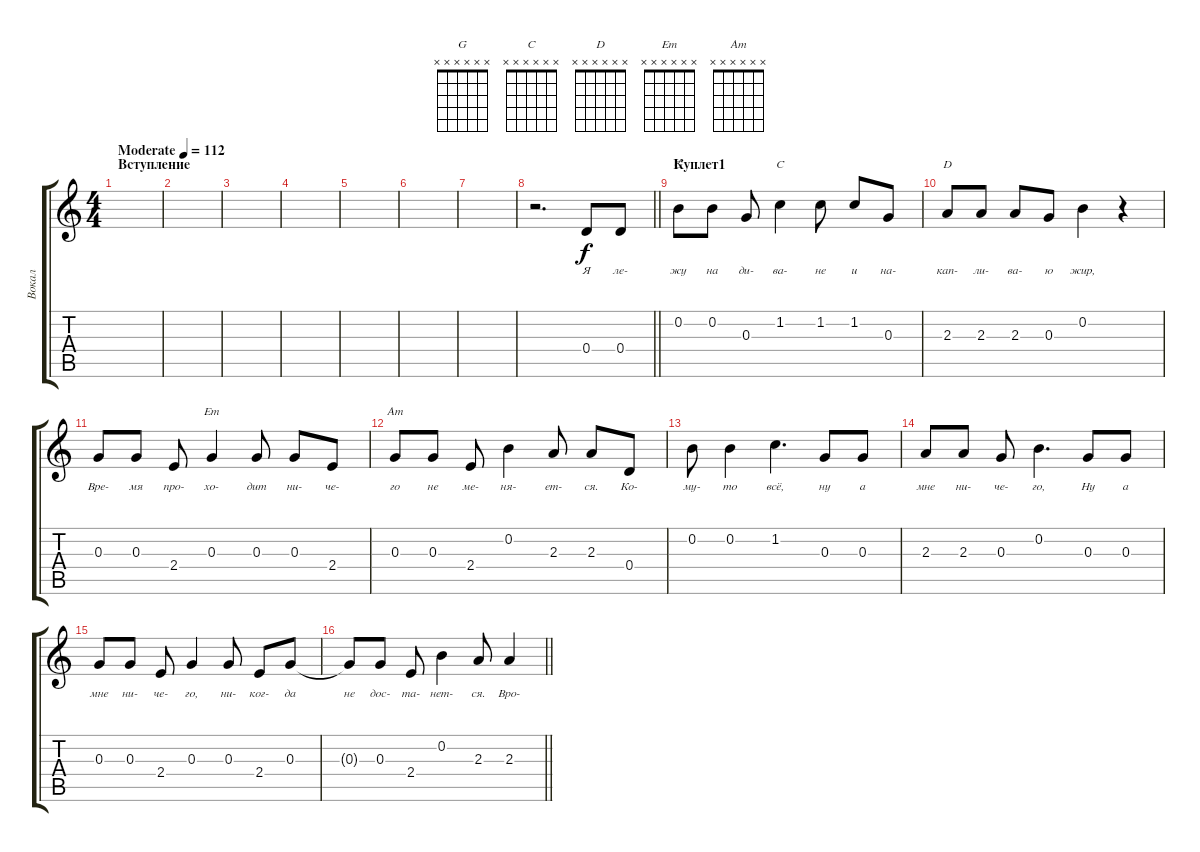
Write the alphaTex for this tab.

\track ("Вокал" "Вокал") {instrument overdrivenguitar}
\staff {score tabs}
\tuning (E4 B3 G3 D3 A2 E2) {hide}
\chord ("G" x x x x x x)
\chord ("C" x x x x x x)
\chord ("D" x x x x x x)
\chord ("Em" x x x x x x)
\chord ("Am" x x x x x x)
\ts (4 4)
\section ("" "Вступление")
\tempo (112 "Moderate")
\clef g2
\ks c
|
|
|
|
|
|
|
\barLineRight lightlight
r.2{d} 0.4.8{lyrics (0 "Я") lyrics (1 "") lyrics (2 "") lyrics (3 "") lyrics (4 "")} 0.4.8{lyrics (0 "ле-") lyrics (1 "") lyrics (2 "") lyrics (3 "") lyrics (4 "")} |
\section ("" "Куплет1")
0.2.8{ch "G" lyrics (0 "жу") lyrics (1 "") lyrics (2 "") lyrics (3 "") lyrics (4 "")} 0.2.8{lyrics (0 "на") lyrics (1 "") lyrics (2 "") lyrics (3 "") lyrics (4 "")} 0.3.8{lyrics (0 "ди-") lyrics (1 "") lyrics (2 "") lyrics (3 "") lyrics (4 "")} 1.2.4{ch "C" lyrics (0 "ва-") lyrics (1 "") lyrics (2 "") lyrics (3 "") lyrics (4 "")} 1.2.8{lyrics (0 "не") lyrics (1 "") lyrics (2 "") lyrics (3 "") lyrics (4 "")} 1.2.8{lyrics (0 "и") lyrics (1 "") lyrics (2 "") lyrics (3 "") lyrics (4 "")} 0.3.8{lyrics (0 "на-") lyrics (1 "") lyrics (2 "") lyrics (3 "") lyrics (4 "")} |
2.3.8{ch "D" lyrics (0 "кап-") lyrics (1 "") lyrics (2 "") lyrics (3 "") lyrics (4 "")} 2.3.8{lyrics (0 "ли-") lyrics (1 "") lyrics (2 "") lyrics (3 "") lyrics (4 "")} 2.3.8{lyrics (0 "ва-") lyrics (1 "") lyrics (2 "") lyrics (3 "") lyrics (4 "")} 0.3.8{lyrics (0 "ю") lyrics (1 "") lyrics (2 "") lyrics (3 "") lyrics (4 "")} 0.2.4{lyrics (0 "жир,") lyrics (1 "") lyrics (2 "") lyrics (3 "") lyrics (4 "")} r.4 |
0.3.8{lyrics (0 "Вре-") lyrics (1 "") lyrics (2 "") lyrics (3 "") lyrics (4 "")} 0.3.8{lyrics (0 "мя") lyrics (1 "") lyrics (2 "") lyrics (3 "") lyrics (4 "")} 2.4.8{lyrics (0 "про-") lyrics (1 "") lyrics (2 "") lyrics (3 "") lyrics (4 "")} 0.3.4{ch "Em" lyrics (0 "хо-") lyrics (1 "") lyrics (2 "") lyrics (3 "") lyrics (4 "")} 0.3.8{lyrics (0 "дит") lyrics (1 "") lyrics (2 "") lyrics (3 "") lyrics (4 "")} 0.3.8{lyrics (0 "ни-") lyrics (1 "") lyrics (2 "") lyrics (3 "") lyrics (4 "")} 2.4.8{lyrics (0 "че-") lyrics (1 "") lyrics (2 "") lyrics (3 "") lyrics (4 "")} |
0.3.8{ch "Am" lyrics (0 "го") lyrics (1 "") lyrics (2 "") lyrics (3 "") lyrics (4 "")} 0.3.8{lyrics (0 "не") lyrics (1 "") lyrics (2 "") lyrics (3 "") lyrics (4 "")} 2.4.8{lyrics (0 "ме-") lyrics (1 "") lyrics (2 "") lyrics (3 "") lyrics (4 "")} 0.2.4{lyrics (0 "ня-") lyrics (1 "") lyrics (2 "") lyrics (3 "") lyrics (4 "")} 2.3.8{lyrics (0 "ет-") lyrics (1 "") lyrics (2 "") lyrics (3 "") lyrics (4 "")} 2.3.8{lyrics (0 "ся.") lyrics (1 "") lyrics (2 "") lyrics (3 "") lyrics (4 "")} 0.4.8{lyrics (0 "Ко-") lyrics (1 "") lyrics (2 "") lyrics (3 "") lyrics (4 "")} |
0.2.8{lyrics (0 "му-") lyrics (1 "") lyrics (2 "") lyrics (3 "") lyrics (4 "")} 0.2.4{lyrics (0 "то") lyrics (1 "") lyrics (2 "") lyrics (3 "") lyrics (4 "")} 1.2.4{d lyrics (0 "всё,") lyrics (1 "") lyrics (2 "") lyrics (3 "") lyrics (4 "")} 0.3.8{lyrics (0 "ну") lyrics (1 "") lyrics (2 "") lyrics (3 "") lyrics (4 "")} 0.3.8{lyrics (0 "а") lyrics (1 "") lyrics (2 "") lyrics (3 "") lyrics (4 "")} |
2.3.8{lyrics (0 "мне") lyrics (1 "") lyrics (2 "") lyrics (3 "") lyrics (4 "")} 2.3.8{lyrics (0 "ни-") lyrics (1 "") lyrics (2 "") lyrics (3 "") lyrics (4 "")} 0.3.8{lyrics (0 "че-") lyrics (1 "") lyrics (2 "") lyrics (3 "") lyrics (4 "")} 0.2.4{d lyrics (0 "го,") lyrics (1 "") lyrics (2 "") lyrics (3 "") lyrics (4 "")} 0.3.8{lyrics (0 "Ну") lyrics (1 "") lyrics (2 "") lyrics (3 "") lyrics (4 "")} 0.3.8{lyrics (0 "а") lyrics (1 "") lyrics (2 "") lyrics (3 "") lyrics (4 "")} |
0.3.8{lyrics (0 "мне") lyrics (1 "") lyrics (2 "") lyrics (3 "") lyrics (4 "")} 0.3.8{lyrics (0 "ни-") lyrics (1 "") lyrics (2 "") lyrics (3 "") lyrics (4 "")} 2.4.8{lyrics (0 "че-") lyrics (1 "") lyrics (2 "") lyrics (3 "") lyrics (4 "")} 0.3.4{lyrics (0 "го,") lyrics (1 "") lyrics (2 "") lyrics (3 "") lyrics (4 "")} 0.3.8{lyrics (0 "ни-") lyrics (1 "") lyrics (2 "") lyrics (3 "") lyrics (4 "")} 2.4.8{lyrics (0 "ког-") lyrics (1 "") lyrics (2 "") lyrics (3 "") lyrics (4 "")} 0.3.8{lyrics (0 "да") lyrics (1 "") lyrics (2 "") lyrics (3 "") lyrics (4 "")} |
\barLineRight lightlight
0.3{t}.8{lyrics (0 "не") lyrics (1 "") lyrics (2 "") lyrics (3 "") lyrics (4 "")} 0.3.8{lyrics (0 "дос-") lyrics (1 "") lyrics (2 "") lyrics (3 "") lyrics (4 "")} 2.4.8{lyrics (0 "та-") lyrics (1 "") lyrics (2 "") lyrics (3 "") lyrics (4 "")} 0.2.4{lyrics (0 "нет-") lyrics (1 "") lyrics (2 "") lyrics (3 "") lyrics (4 "")} 2.3.8{lyrics (0 "ся.") lyrics (1 "") lyrics (2 "") lyrics (3 "") lyrics (4 "")} 2.3.4{lyrics (0 "Вро-") lyrics (1 "") lyrics (2 "") lyrics (3 "") lyrics (4 "")}
